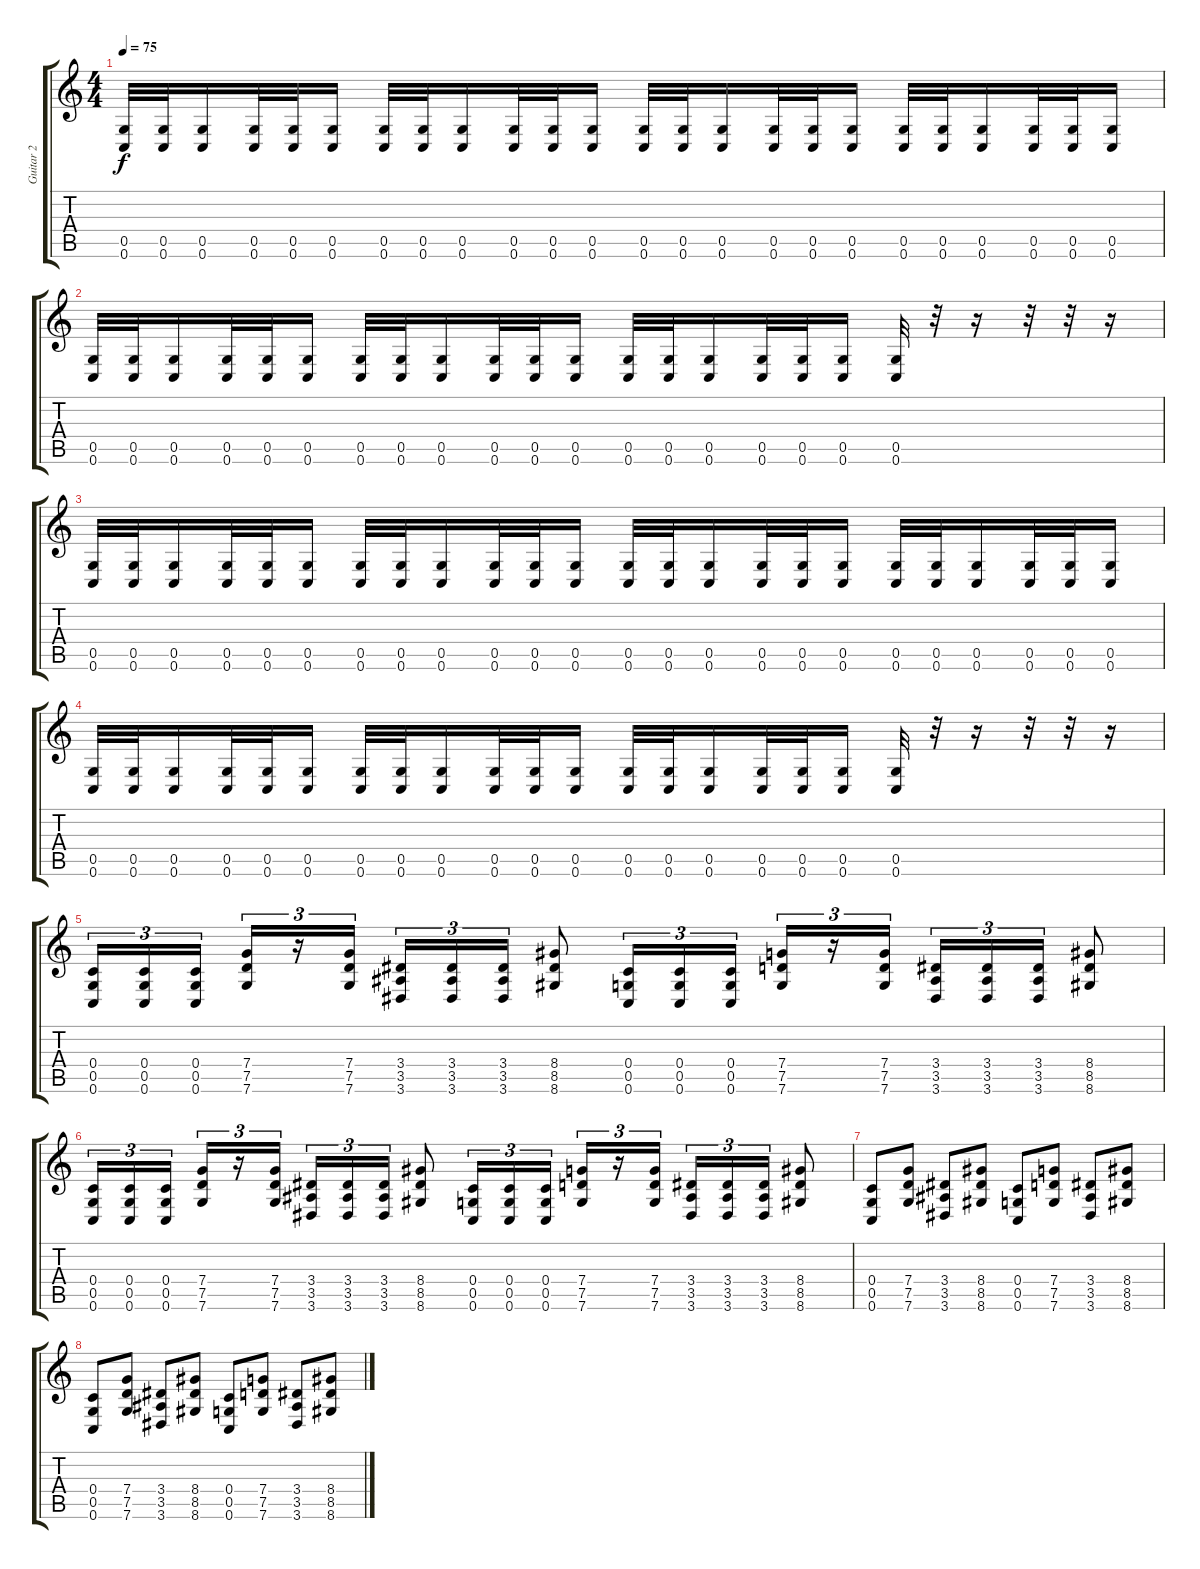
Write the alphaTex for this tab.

\track ("Guitar 2" "Guitar 2") {instrument distortionguitar}
\staff {score tabs}
\tuning (D4 A3 F3 C3 G2 C2) {hide}
\ts (4 4)
\tempo 75
\clef g2
\ks c
(0.5 0.6).32{dy f} (0.5 0.6).32 (0.5 0.6).16 (0.5 0.6).32 (0.5 0.6).32 (0.5 0.6).16 (0.5 0.6).32 (0.5 0.6).32 (0.5 0.6).16 (0.5 0.6).32 (0.5 0.6).32 (0.5 0.6).16 (0.5 0.6).32 (0.5 0.6).32 (0.5 0.6).16 (0.5 0.6).32 (0.5 0.6).32 (0.5 0.6).16 (0.5 0.6).32 (0.5 0.6).32 (0.5 0.6).16 (0.5 0.6).32 (0.5 0.6).32 (0.5 0.6).16 |
(0.5 0.6).32 (0.5 0.6).32 (0.5 0.6).16 (0.5 0.6).32 (0.5 0.6).32 (0.5 0.6).16 (0.5 0.6).32 (0.5 0.6).32 (0.5 0.6).16 (0.5 0.6).32 (0.5 0.6).32 (0.5 0.6).16 (0.5 0.6).32 (0.5 0.6).32 (0.5 0.6).16 (0.5 0.6).32 (0.5 0.6).32 (0.5 0.6).16 (0.5 0.6).32 r.32 r.16 r.32 r.32 r.16 |
(0.5 0.6).32 (0.5 0.6).32 (0.5 0.6).16 (0.5 0.6).32 (0.5 0.6).32 (0.5 0.6).16 (0.5 0.6).32 (0.5 0.6).32 (0.5 0.6).16 (0.5 0.6).32 (0.5 0.6).32 (0.5 0.6).16 (0.5 0.6).32 (0.5 0.6).32 (0.5 0.6).16 (0.5 0.6).32 (0.5 0.6).32 (0.5 0.6).16 (0.5 0.6).32 (0.5 0.6).32 (0.5 0.6).16 (0.5 0.6).32 (0.5 0.6).32 (0.5 0.6).16 |
(0.5 0.6).32 (0.5 0.6).32 (0.5 0.6).16 (0.5 0.6).32 (0.5 0.6).32 (0.5 0.6).16 (0.5 0.6).32 (0.5 0.6).32 (0.5 0.6).16 (0.5 0.6).32 (0.5 0.6).32 (0.5 0.6).16 (0.5 0.6).32 (0.5 0.6).32 (0.5 0.6).16 (0.5 0.6).32 (0.5 0.6).32 (0.5 0.6).16 (0.5 0.6).32 r.32 r.16 r.32 r.32 r.16 |
(0.4 0.5 0.6).16{tu (3 2)} (0.4 0.5 0.6).16{tu (3 2)} (0.4 0.5 0.6).16{tu (3 2)} (7.4 7.5 7.6).16{tu (3 2)} r.16{tu (3 2)} (7.4 7.5 7.6).16{tu (3 2)} (3.4 3.5 3.6).16{tu (3 2)} (3.4 3.5 3.6).16{tu (3 2)} (3.4 3.5 3.6).16{tu (3 2)} (8.4 8.5 8.6).8 (0.4 0.5 0.6).16{tu (3 2)} (0.4 0.5 0.6).16{tu (3 2)} (0.4 0.5 0.6).16{tu (3 2)} (7.4 7.5 7.6).16{tu (3 2)} r.16{tu (3 2)} (7.4 7.5 7.6).16{tu (3 2)} (3.4 3.5 3.6).16{tu (3 2)} (3.4 3.5 3.6).16{tu (3 2)} (3.4 3.5 3.6).16{tu (3 2)} (8.4 8.5 8.6).8 |
(0.4 0.5 0.6).16{tu (3 2)} (0.4 0.5 0.6).16{tu (3 2)} (0.4 0.5 0.6).16{tu (3 2)} (7.4 7.5 7.6).16{tu (3 2)} r.16{tu (3 2)} (7.4 7.5 7.6).16{tu (3 2)} (3.4 3.5 3.6).16{tu (3 2)} (3.4 3.5 3.6).16{tu (3 2)} (3.4 3.5 3.6).16{tu (3 2)} (8.4 8.5 8.6).8 (0.4 0.5 0.6).16{tu (3 2)} (0.4 0.5 0.6).16{tu (3 2)} (0.4 0.5 0.6).16{tu (3 2)} (7.4 7.5 7.6).16{tu (3 2)} r.16{tu (3 2)} (7.4 7.5 7.6).16{tu (3 2)} (3.4 3.5 3.6).16{tu (3 2)} (3.4 3.5 3.6).16{tu (3 2)} (3.4 3.5 3.6).16{tu (3 2)} (8.4 8.5 8.6).8 |
(0.4 0.5 0.6).8 (7.4 7.5 7.6).8 (3.4 3.5 3.6).8 (8.4 8.5 8.6).8 (0.4 0.5 0.6).8 (7.4 7.5 7.6).8 (3.4 3.5 3.6).8 (8.4 8.5 8.6).8 |
(0.4 0.5 0.6).8 (7.4 7.5 7.6).8 (3.4 3.5 3.6).8 (8.4 8.5 8.6).8 (0.4 0.5 0.6).8 (7.4 7.5 7.6).8 (3.4 3.5 3.6).8 (8.4 8.5 8.6).8
